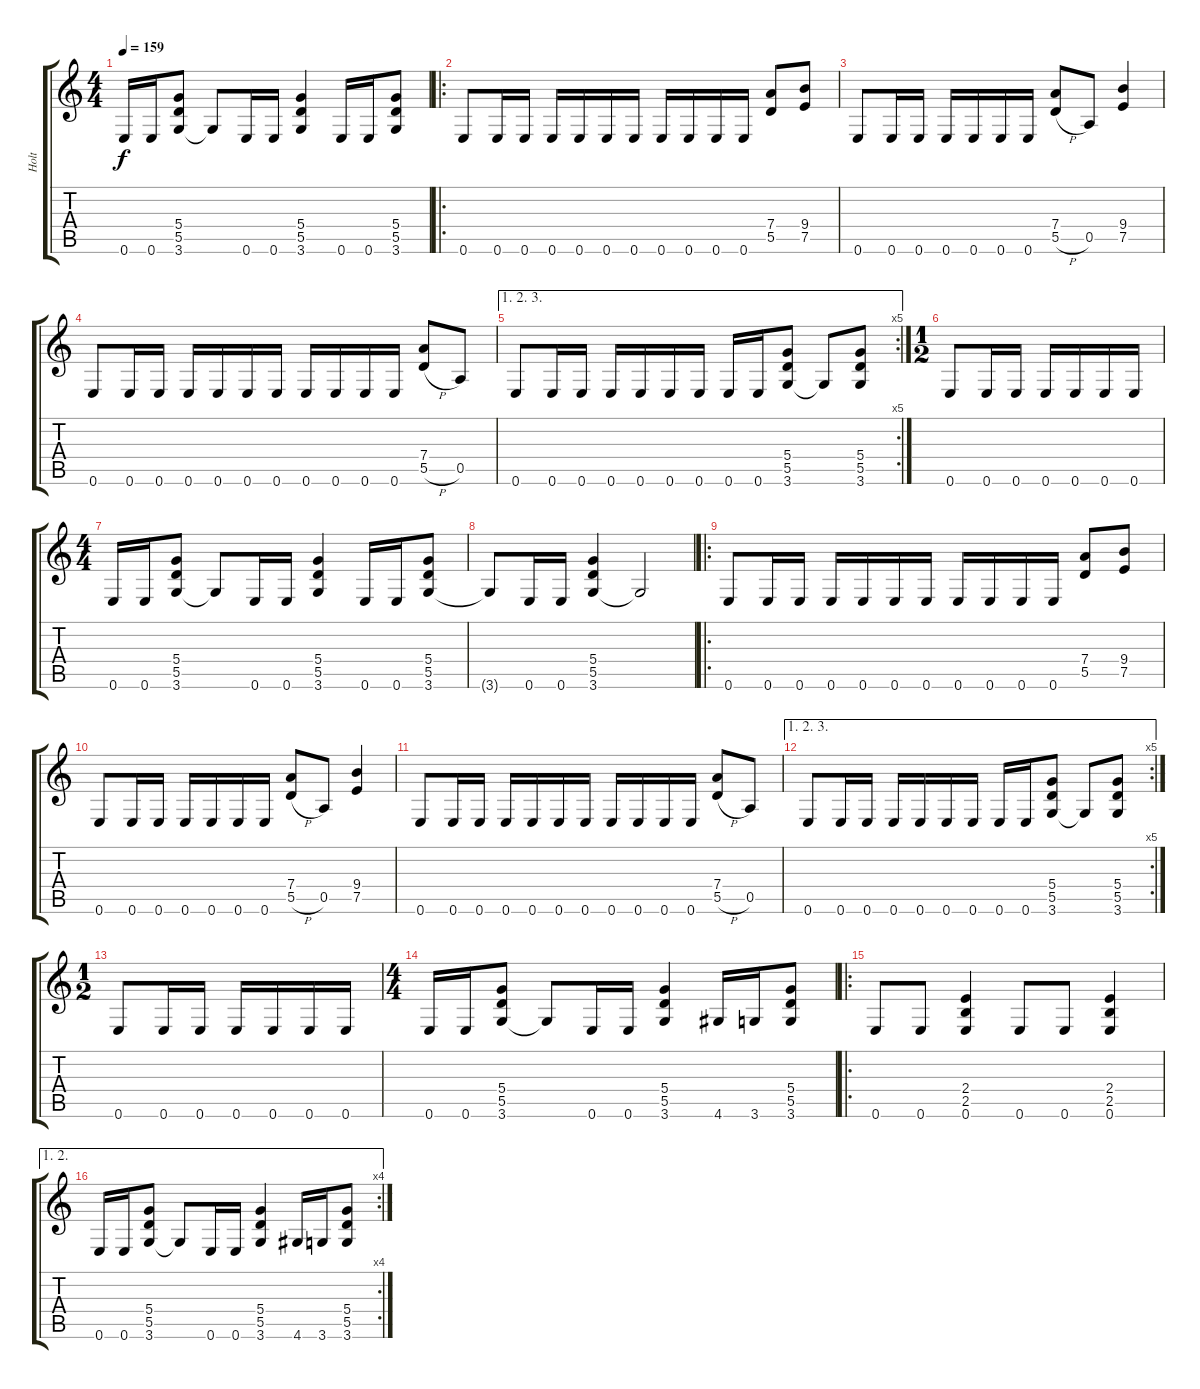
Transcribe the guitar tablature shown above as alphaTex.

\track ("Holt" "Holt") {instrument distortionguitar}
\staff {score tabs}
\tuning (E4 B3 G3 D3 A2 E2) {hide}
\ts (4 4)
\tempo 159
\clef g2
\ks c
0.6.16{dy f instrument distortionguitar} 0.6.16 (5.4 5.5 3.6).8 3.6{t}.8 0.6.16 0.6.16 (5.4 5.5 3.6).4 0.6.16 0.6.16 (5.4 5.5 3.6).8 |
\ro
0.6.8 0.6.16 0.6.16 0.6.16 0.6.16 0.6.16 0.6.16 0.6.16 0.6.16 0.6.16 0.6.16 (7.4 5.5).8 (9.4 7.5).8 |
0.6.8 0.6.16 0.6.16 0.6.16 0.6.16 0.6.16 0.6.16 (7.4 5.5{h}).8 0.5.8 (9.4 7.5).4 |
0.6.8 0.6.16 0.6.16 0.6.16 0.6.16 0.6.16 0.6.16 0.6.16 0.6.16 0.6.16 0.6.16 (7.4 5.5{h}).8 0.5.8 |
\ae (1 2 3)
\rc 5
0.6.8 0.6.16 0.6.16 0.6.16 0.6.16 0.6.16 0.6.16 0.6.16 0.6.16 (5.4 5.5 3.6).8 3.6{t}.8 (5.4 5.5 3.6).8 |
\ts (1 2)
0.6.8 0.6.16 0.6.16 0.6.16 0.6.16 0.6.16 0.6.16 |
\ts (4 4)
0.6.16 0.6.16 (5.4 5.5 3.6).8 3.6{t}.8 0.6.16 0.6.16 (5.4 5.5 3.6).4 0.6.16 0.6.16 (5.4 5.5 3.6).8 |
3.6{t}.8 0.6.16 0.6.16 (5.4 5.5 3.6).4 3.6{t}.2 |
\ro
0.6.8 0.6.16 0.6.16 0.6.16 0.6.16 0.6.16 0.6.16 0.6.16 0.6.16 0.6.16 0.6.16 (7.4 5.5).8 (9.4 7.5).8 |
0.6.8 0.6.16 0.6.16 0.6.16 0.6.16 0.6.16 0.6.16 (7.4 5.5{h}).8 0.5.8 (9.4 7.5).4 |
0.6.8 0.6.16 0.6.16 0.6.16 0.6.16 0.6.16 0.6.16 0.6.16 0.6.16 0.6.16 0.6.16 (7.4 5.5{h}).8 0.5.8 |
\ae (1 2 3)
\rc 5
0.6.8 0.6.16 0.6.16 0.6.16 0.6.16 0.6.16 0.6.16 0.6.16 0.6.16 (5.4 5.5 3.6).8 3.6{t}.8 (5.4 5.5 3.6).8 |
\ts (1 2)
0.6.8 0.6.16 0.6.16 0.6.16 0.6.16 0.6.16 0.6.16 |
\ts (4 4)
0.6.16 0.6.16 (5.4 5.5 3.6).8 3.6{t}.8 0.6.16 0.6.16 (5.4 5.5 3.6).4 4.6.16 3.6.16 (5.4 5.5 3.6).8 |
\ro
0.6.8 0.6.8 (2.4 2.5 0.6).4 0.6.8 0.6.8 (2.4 2.5 0.6).4 |
\ae (1 2)
\rc 4
0.6.16 0.6.16 (5.4 5.5 3.6).8 3.6{t}.8 0.6.16 0.6.16 (5.4 5.5 3.6).4 4.6.16 3.6.16 (5.4 5.5 3.6).8
